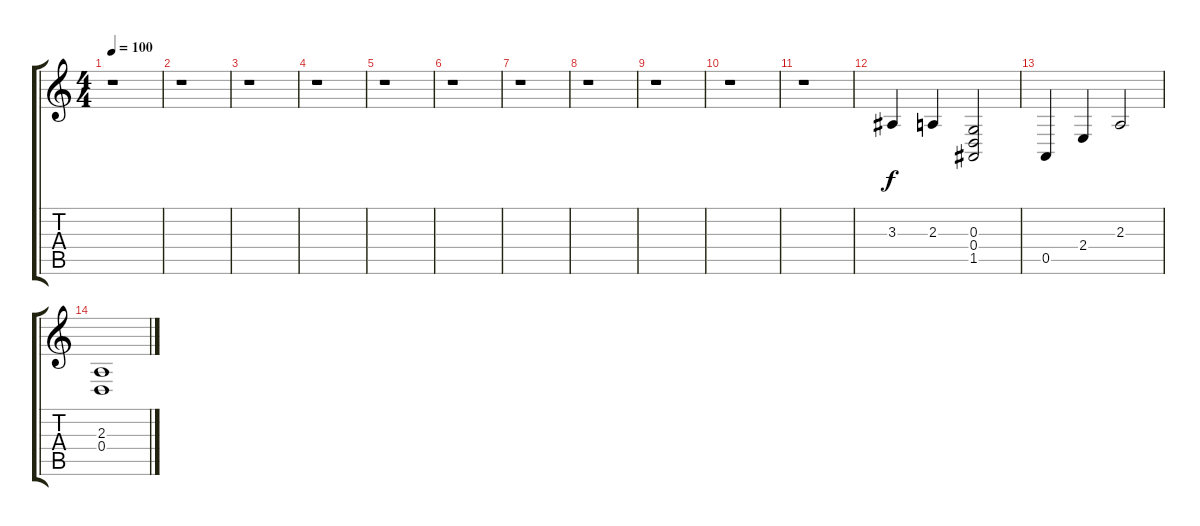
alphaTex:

\track "" {instrument acousticgrandpiano}
\staff {score tabs}
\tuning (E4 B3 G3 D3 A2 E2) {hide}
\ts (4 4)
\tempo 100
\clef g2
\ks c
r.1{dy f} |
r.1 |
r.1 |
r.1 |
r.1 |
r.1 |
r.1 |
r.1 |
r.1 |
r.1 |
r.1 |
3.3.4 2.3.4 (0.3 0.4 1.5).2 |
0.5.4 2.4.4 2.3.2 |
(2.3 0.4).1
